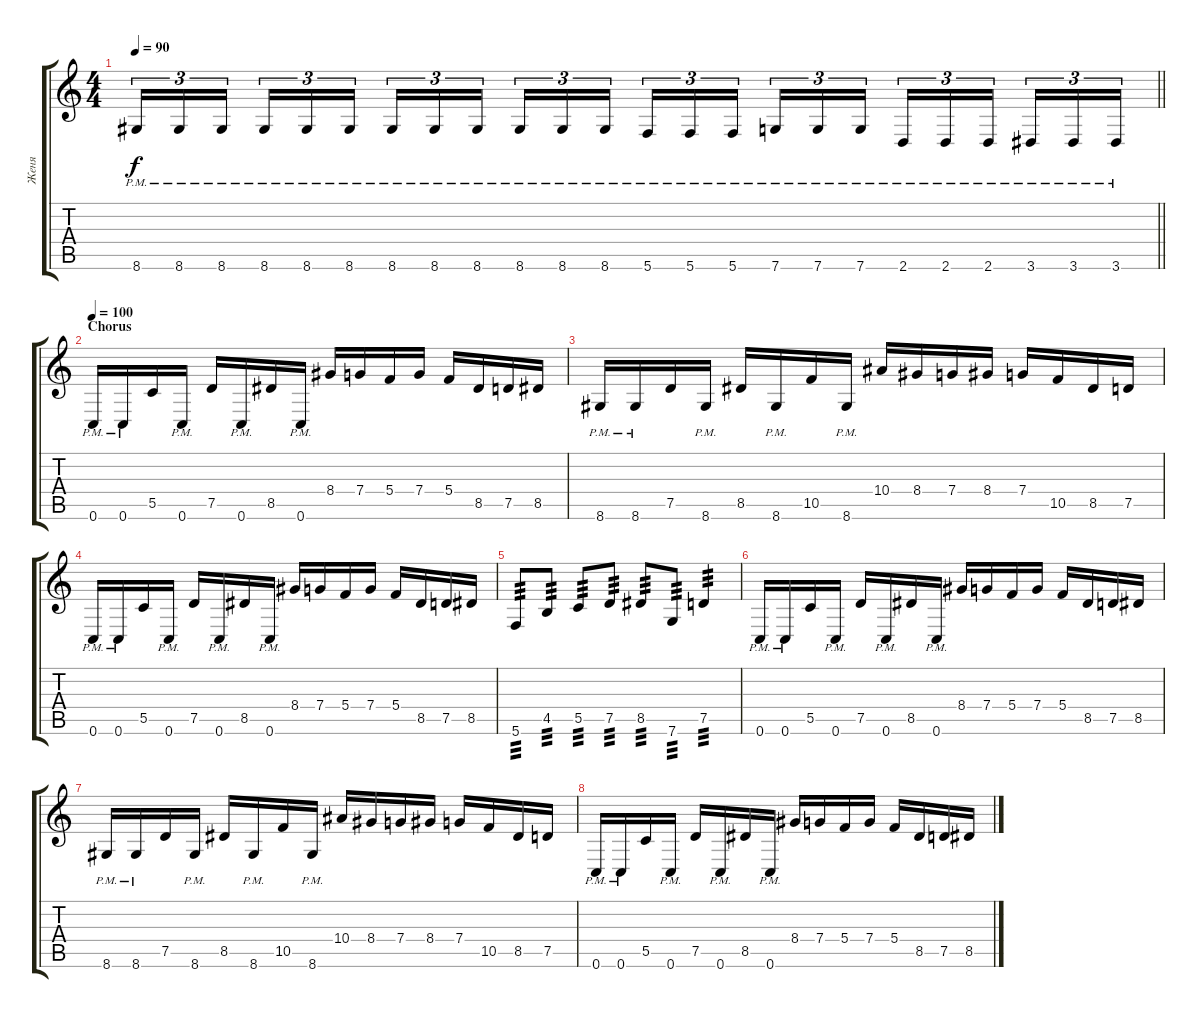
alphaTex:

\track ("Женя" "Женя") {instrument distortionguitar}
\staff {score tabs}
\tuning (D4 A3 F3 C3 G2 C2) {hide}
\ts (4 4)
\tempo 90
\clef g2
\barLineRight lightlight
\ks c
8.6{pm}.16{tu (3 2) dy f} 8.6{pm}.16{tu (3 2)} 8.6{pm}.16{tu (3 2) beam splitsecondary} 8.6{pm}.16{tu (3 2)} 8.6{pm}.16{tu (3 2)} 8.6{pm}.16{tu (3 2)} 8.6{pm}.16{tu (3 2)} 8.6{pm}.16{tu (3 2)} 8.6{pm}.16{tu (3 2) beam splitsecondary} 8.6{pm}.16{tu (3 2)} 8.6{pm}.16{tu (3 2)} 8.6{pm}.16{tu (3 2)} 5.6{pm}.16{tu (3 2)} 5.6{pm}.16{tu (3 2)} 5.6{pm}.16{tu (3 2) beam splitsecondary} 7.6{pm}.16{tu (3 2)} 7.6{pm}.16{tu (3 2)} 7.6{pm}.16{tu (3 2)} 2.6{pm}.16{tu (3 2)} 2.6{pm}.16{tu (3 2)} 2.6{pm}.16{tu (3 2) beam splitsecondary} 3.6{pm}.16{tu (3 2)} 3.6{pm}.16{tu (3 2)} 3.6{pm}.16{tu (3 2)} |
\section ("" "Chorus")
\tempo 100
0.6{pm}.16 0.6{pm}.16 5.5.16 0.6{pm}.16 7.5.16 0.6{pm}.16 8.5.16 0.6{pm}.16 8.4.16 7.4.16 5.4.16 7.4.16 5.4.16 8.5.16 7.5.16 8.5.16 |
8.6{pm}.16 8.6{pm}.16 7.5.16 8.6{pm}.16 8.5.16 8.6{pm}.16 10.5.16 8.6{pm}.16 10.4.16 8.4.16 7.4.16 8.4.16 7.4.16 10.5.16 8.5.16 7.5.16 |
0.6{pm}.16 0.6{pm}.16 5.5.16 0.6{pm}.16 7.5.16 0.6{pm}.16 8.5.16 0.6{pm}.16 8.4.16 7.4.16 5.4.16 7.4.16 5.4.16 8.5.16 7.5.16 8.5.16 |
5.6.8{tp 3} 4.5.8{tp 3} 5.5.8{tp 3} 7.5.8{tp 3} 8.5.8{tp 3} 7.6.8{tp 3} 7.5.4{tp 3} |
0.6{pm}.16 0.6{pm}.16 5.5.16 0.6{pm}.16 7.5.16 0.6{pm}.16 8.5.16 0.6{pm}.16 8.4.16 7.4.16 5.4.16 7.4.16 5.4.16 8.5.16 7.5.16 8.5.16 |
8.6{pm}.16 8.6{pm}.16 7.5.16 8.6{pm}.16 8.5.16 8.6{pm}.16 10.5.16 8.6{pm}.16 10.4.16 8.4.16 7.4.16 8.4.16 7.4.16 10.5.16 8.5.16 7.5.16 |
0.6{pm}.16 0.6{pm}.16 5.5.16 0.6{pm}.16 7.5.16 0.6{pm}.16 8.5.16 0.6{pm}.16 8.4.16 7.4.16 5.4.16 7.4.16 5.4.16 8.5.16 7.5.16 8.5.16
